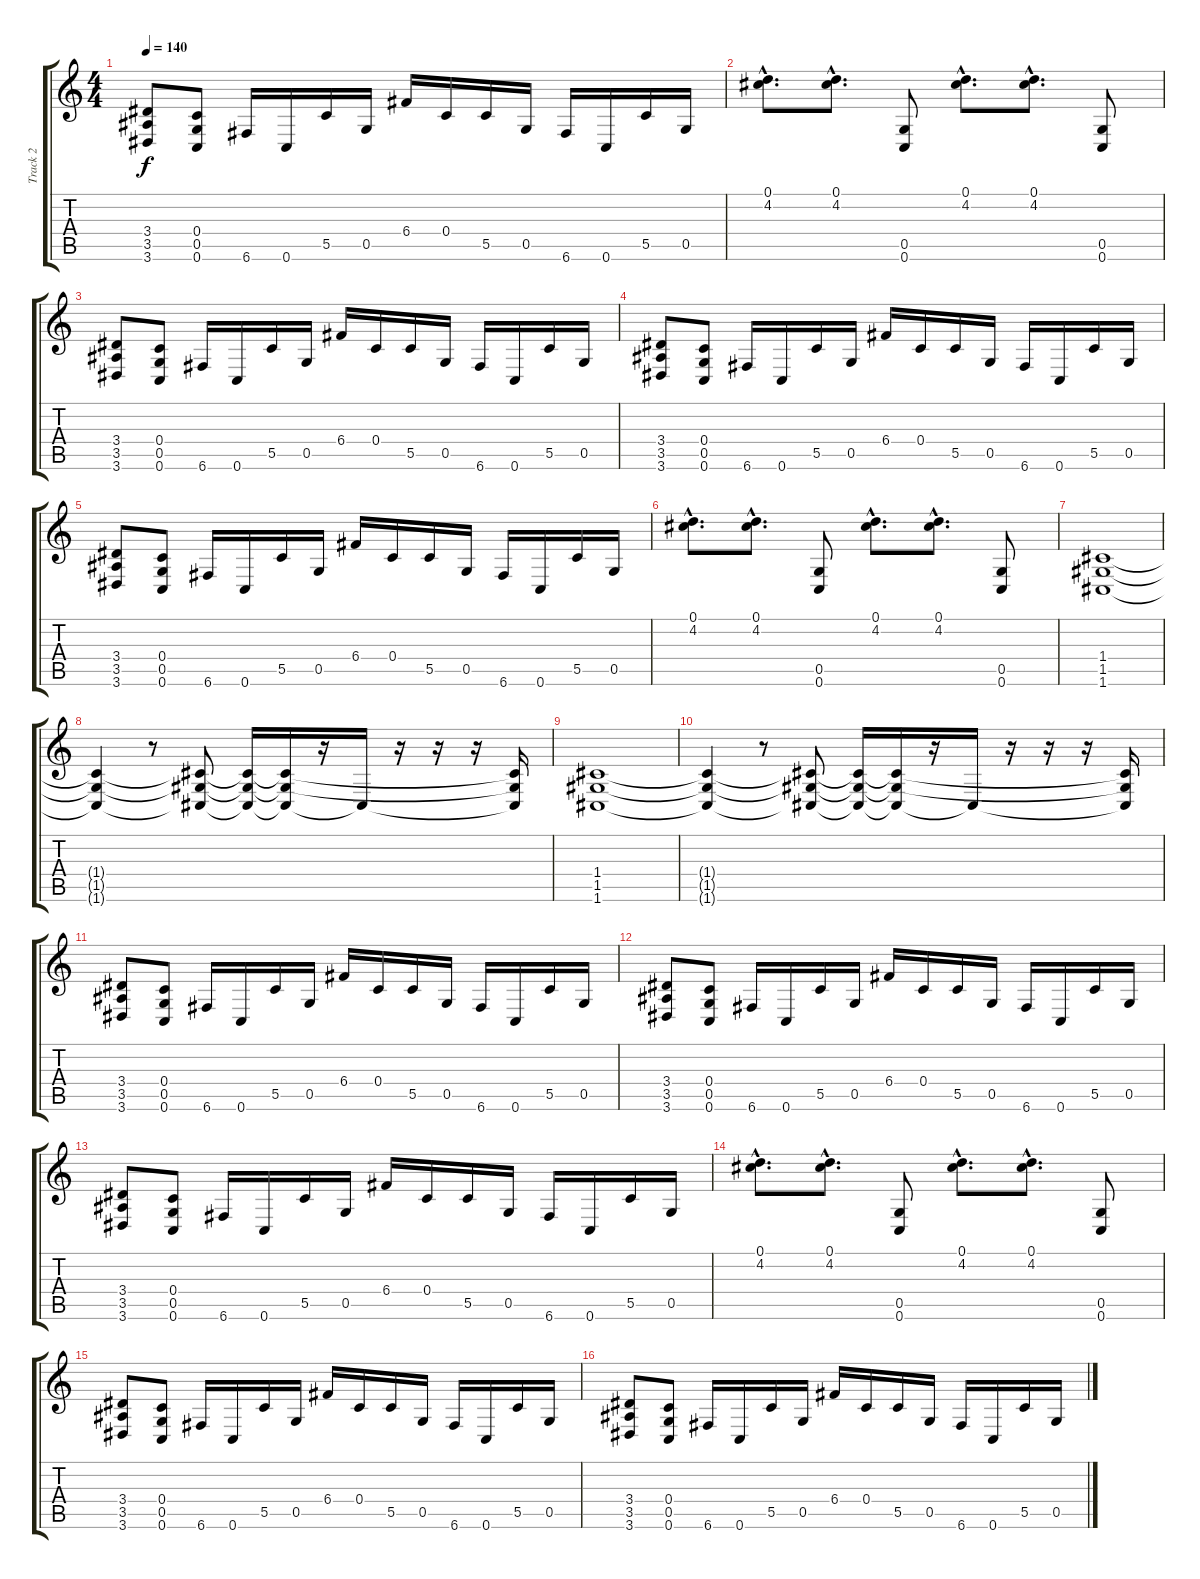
\track ("Track 2" "Track 2") {instrument distortionguitar}
\staff {score tabs}
\tuning (D4 A3 F3 C3 G2 C2) {hide}
\ts (4 4)
\tempo 140
\clef g2
\ks c
(3.4 3.5 3.6).8{dy f} (0.4 0.5 0.6).8 6.6.16 0.6.16 5.5.16 0.5.16 6.4.16 0.4.16 5.5.16 0.5.16 6.6.16 0.6.16 5.5.16 0.5.16 |
(0.1{hac} 4.2{hac}).8{d} (0.1{hac} 4.2{hac}).8{d} (0.5 0.6).8 (0.1{hac} 4.2{hac}).8{d} (0.1{hac} 4.2{hac}).8{d} (0.5 0.6).8 |
(3.4 3.5 3.6).8 (0.4 0.5 0.6).8 6.6.16 0.6.16 5.5.16 0.5.16 6.4.16 0.4.16 5.5.16 0.5.16 6.6.16 0.6.16 5.5.16 0.5.16 |
(3.4 3.5 3.6).8 (0.4 0.5 0.6).8 6.6.16 0.6.16 5.5.16 0.5.16 6.4.16 0.4.16 5.5.16 0.5.16 6.6.16 0.6.16 5.5.16 0.5.16 |
(3.4 3.5 3.6).8 (0.4 0.5 0.6).8 6.6.16 0.6.16 5.5.16 0.5.16 6.4.16 0.4.16 5.5.16 0.5.16 6.6.16 0.6.16 5.5.16 0.5.16 |
(0.1{hac} 4.2{hac}).8{d} (0.1{hac} 4.2{hac}).8{d} (0.5 0.6).8 (0.1{hac} 4.2{hac}).8{d} (0.1{hac} 4.2{hac}).8{d} (0.5 0.6).8 |
(1.4 1.5 1.6).1 |
(1.4{t} 1.5{t} 1.6{t}).4 r.8 (1.4{t} 1.5{t} 1.6{t}).8 (1.4{t} 1.5{t} 1.6{t}).16 (1.4{t} 1.5{t} 1.6{t}).16 r.16 1.6{t}.16 r.16 r.16 r.16 (1.4{t} 1.5{t} 1.6{t}).16 |
(1.4 1.5 1.6).1 |
(1.4{t} 1.5{t} 1.6{t}).4 r.8 (1.4{t} 1.5{t} 1.6{t}).8 (1.4{t} 1.5{t} 1.6{t}).16 (1.4{t} 1.5{t} 1.6{t}).16 r.16 1.6{t}.16 r.16 r.16 r.16 (1.4{t} 1.5{t} 1.6{t}).16 |
(3.4 3.5 3.6).8 (0.4 0.5 0.6).8 6.6.16 0.6.16 5.5.16 0.5.16 6.4.16 0.4.16 5.5.16 0.5.16 6.6.16 0.6.16 5.5.16 0.5.16 |
(3.4 3.5 3.6).8 (0.4 0.5 0.6).8 6.6.16 0.6.16 5.5.16 0.5.16 6.4.16 0.4.16 5.5.16 0.5.16 6.6.16 0.6.16 5.5.16 0.5.16 |
(3.4 3.5 3.6).8 (0.4 0.5 0.6).8 6.6.16 0.6.16 5.5.16 0.5.16 6.4.16 0.4.16 5.5.16 0.5.16 6.6.16 0.6.16 5.5.16 0.5.16 |
(0.1{hac} 4.2{hac}).8{d} (0.1{hac} 4.2{hac}).8{d} (0.5 0.6).8 (0.1{hac} 4.2{hac}).8{d} (0.1{hac} 4.2{hac}).8{d} (0.5 0.6).8 |
(3.4 3.5 3.6).8 (0.4 0.5 0.6).8 6.6.16 0.6.16 5.5.16 0.5.16 6.4.16 0.4.16 5.5.16 0.5.16 6.6.16 0.6.16 5.5.16 0.5.16 |
(3.4 3.5 3.6).8 (0.4 0.5 0.6).8 6.6.16 0.6.16 5.5.16 0.5.16 6.4.16 0.4.16 5.5.16 0.5.16 6.6.16 0.6.16 5.5.16 0.5.16
